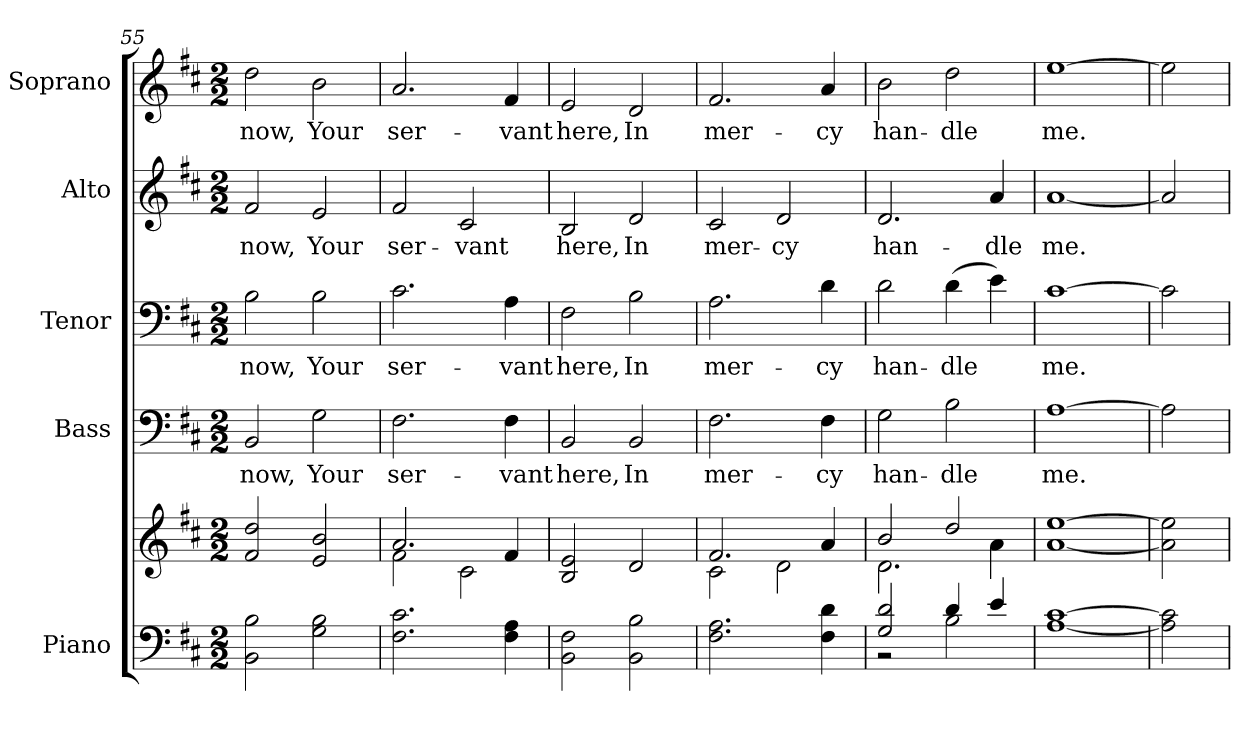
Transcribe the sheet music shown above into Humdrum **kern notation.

**kern	**kern	**kern	**text	**kern	**text	**kern	**text	**kern	**text
*part5	*part5	*part4	*part4	*part3	*part3	*part2	*part2	*part1	*part1
*staff6	*staff5	*staff4	*staff4	*staff3	*staff3	*staff2	*staff2	*staff1	*staff1
*I"Piano	*	*I"Bass	*	*I"Tenor	*	*I"Alto	*	*I"Soprano	*
*I'Pno.	*	*I'B.	*	*I'T.	*	*I'A.	*	*I'S.	*
*clefF4	*clefG2	*clefF4	*	*clefF4	*	*clefG2	*	*clefG2	*
*k[f#c#]	*k[f#c#]	*k[f#c#]	*	*k[f#c#]	*	*k[f#c#]	*	*k[f#c#]	*
*D:	*D:	*D:	*	*D:	*	*D:	*	*D:	*
*M2/2	*M2/2	*M2/2	*	*M2/2	*	*M2/2	*	*M2/2	*
=55	=55	=55	=55	=55	=55	=55	=55	=55	=55
!	!	!	!LO:LY:b:color=#000000	!	!	!	!	!	!
!	!	!	!	!	!LO:LY:b:color=#000000	!	!	!	!
!	!	!	!	!	!	!	!LO:LY:b:color=#000000	!	!
!	!	!	!	!	!	!	!	!	!LO:LY:b:color=#000000
2BBi\ 2Bi	2f#i/ 2ddi	2BBi/	now,	2Bi\	now,	2f#i/	now,	2ddi\	now,
!	!	!	!LO:LY:b:color=#000000	!	!	!	!	!	!
!	!	!	!	!	!LO:LY:b:color=#000000	!	!	!	!
!	!	!	!	!	!	!	!LO:LY:b:color=#000000	!	!
!	!	!	!	!	!	!	!	!	!LO:LY:b:color=#000000
2Gi\ 2Bi	2ei/ 2bi	2Gi\	Your	2Bi\	Your	2ei/	Your	2bi\	Your
=56	=56	=56	=56	=56	=56	=56	=56	=56	=56
*	*^	*	*	*	*	*	*	*	*
!	!	!	!	!LO:LY:b:color=#000000	!	!	!	!	!	!
!	!	!	!	!	!	!LO:LY:b:color=#000000	!	!	!	!
!	!	!	!	!	!	!	!	!LO:LY:b:color=#000000	!	!
!	!	!	!	!	!	!	!	!	!	!LO:LY:b:color=#000000
2.F#i\ 2.c#i	2.ai/	2f#i\	2.F#i\	ser-	2.c#i\	ser-	2f#i/	ser-	2.ai/	ser-
!	!	!	!	!	!	!	!	!LO:LY:b:color=#000000	!	!
.	.	2c#i\	.	.	.	.	2c#i/	-vant	.	.
!	!	!	!	!LO:LY:b:color=#000000	!	!	!	!	!	!
!	!	!	!	!	!	!LO:LY:b:color=#000000	!	!	!	!
!	!	!	!	!	!	!	!	!	!	!LO:LY:b:color=#000000
4F#i\ 4Ai	4f#i/	.	4F#i\	-vant	4Ai\	-vant	.	.	4f#i/	-vant
*	*v	*v	*	*	*	*	*	*	*	*
=57	=57	=57	=57	=57	=57	=57	=57	=57	=57
!	!	!	!LO:LY:b:color=#000000	!	!	!	!	!	!
!	!	!	!	!	!LO:LY:b:color=#000000	!	!	!	!
!	!	!	!	!	!	!	!LO:LY:b:color=#000000	!	!
!	!	!	!	!	!	!	!	!	!LO:LY:b:color=#000000
2BBi\ 2F#i	2Bi/ 2ei	2BBi/	here,	2F#i\	here,	2Bi/	here,	2ei/	here,
!	!	!	!LO:LY:b:color=#000000	!	!	!	!	!	!
!	!	!	!	!	!LO:LY:b:color=#000000	!	!	!	!
!	!	!	!	!	!	!	!LO:LY:b:color=#000000	!	!
!	!	!	!	!	!	!	!	!	!LO:LY:b:color=#000000
2BBi\ 2Bi	2di/	2BBi/	In	2Bi\	In	2di/	In	2di/	In
=58	=58	=58	=58	=58	=58	=58	=58	=58	=58
*	*^	*	*	*	*	*	*	*	*
!	!	!	!	!LO:LY:b:color=#000000	!	!	!	!	!	!
!	!	!	!	!	!	!LO:LY:b:color=#000000	!	!	!	!
!	!	!	!	!	!	!	!	!LO:LY:b:color=#000000	!	!
!	!	!	!	!	!	!	!	!	!	!LO:LY:b:color=#000000
2.F#i\ 2.Ai	2.f#i/	2c#i\	2.F#i\	mer-	2.Ai\	mer-	2c#i/	mer-	2.f#i/	mer-
!	!	!	!	!	!	!	!	!LO:LY:b:color=#000000	!	!
.	.	2di\	.	.	.	.	2di/	-cy	.	.
!	!	!	!	!LO:LY:b:color=#000000	!	!	!	!	!	!
!	!	!	!	!	!	!LO:LY:b:color=#000000	!	!	!	!
!	!	!	!	!	!	!	!	!	!	!LO:LY:b:color=#000000
4F#i\ 4di	4ai/	.	4F#i\	-cy	4di\	-cy	.	.	4ai/	-cy
!!LO:PB:g=z
=59	=59	=59	=59	=59	=59	=59	=59	=59	=59	=59
*^	*	*	*	*	*	*	*	*	*	*
!	!	!	!	!	!LO:LY:b:color=#000000	!	!	!	!	!	!
!	!	!	!	!	!	!	!LO:LY:b:color=#000000	!	!	!	!
!	!	!	!	!	!	!	!	!	!LO:LY:b:color=#000000	!	!
!	!	!	!	!	!	!	!	!	!	!	!LO:LY:b:color=#000000
2Gi/ 2di	2r	2bi/	2.di\	2Gi\	han-	2di\	han-	2.di/	han-	2bi\	han-
!	!	!	!	!	!LO:LY:b:color=#000000	!	!	!	!	!	!
!	!	!	!	!	!	!	!LO:LY:b:color=#000000	!	!	!	!
!	!	!	!	!	!	!	!	!	!	!	!LO:LY:b:color=#000000
4di/	2Bi\	2ddi/	.	2Bi\	-dle	(4di\	-dle	.	.	2ddi\	-dle
!	!	!	!	!	!	!	!	!	!LO:LY:b:color=#000000	!	!
4ei/	.	.	4ai\	.	.	4ei\)	.	4ai/	-dle	.	.
*v	*v	*	*	*	*	*	*	*	*	*	*
*	*v	*v	*	*	*	*	*	*	*	*
=60	=60	=60	=60	=60	=60	=60	=60	=60	=60
*	*^	*	*	*	*	*	*	*	*
!	!	!	!	!LO:LY:b:color=#000000	!	!	!	!	!	!
*	*v	*v	*	*	*	*	*	*	*	*
*	*^	*	*	*	*	*	*	*	*
!	!	!	!	!	!	!LO:LY:b:color=#000000	!	!	!	!
*	*v	*v	*	*	*	*	*	*	*	*
*	*^	*	*	*	*	*	*	*	*
!	!	!	!	!	!	!	!	!LO:LY:b:color=#000000	!	!
*	*v	*v	*	*	*	*	*	*	*	*
*	*^	*	*	*	*	*	*	*	*
!	!	!	!	!	!	!	!	!	!	!LO:LY:b:color=#000000
*	*v	*v	*	*	*	*	*	*	*	*
[1Ai [1c#i	[1ai [1eei	[1Ai	me.	[1c#i	me.	[1ai	me.	[1eei	me.
=61	=61	=61	=61	=61	=61	=61	=61	=61	=61
2Ai] 2c#i]	2ai] 2eei]	2Ai]	.	2c#i]	.	2ai]	.	2eei]	.
=	=	=	=	=	=	=	=	=	=
*-	*-	*-	*-	*-	*-	*-	*-	*-	*-
